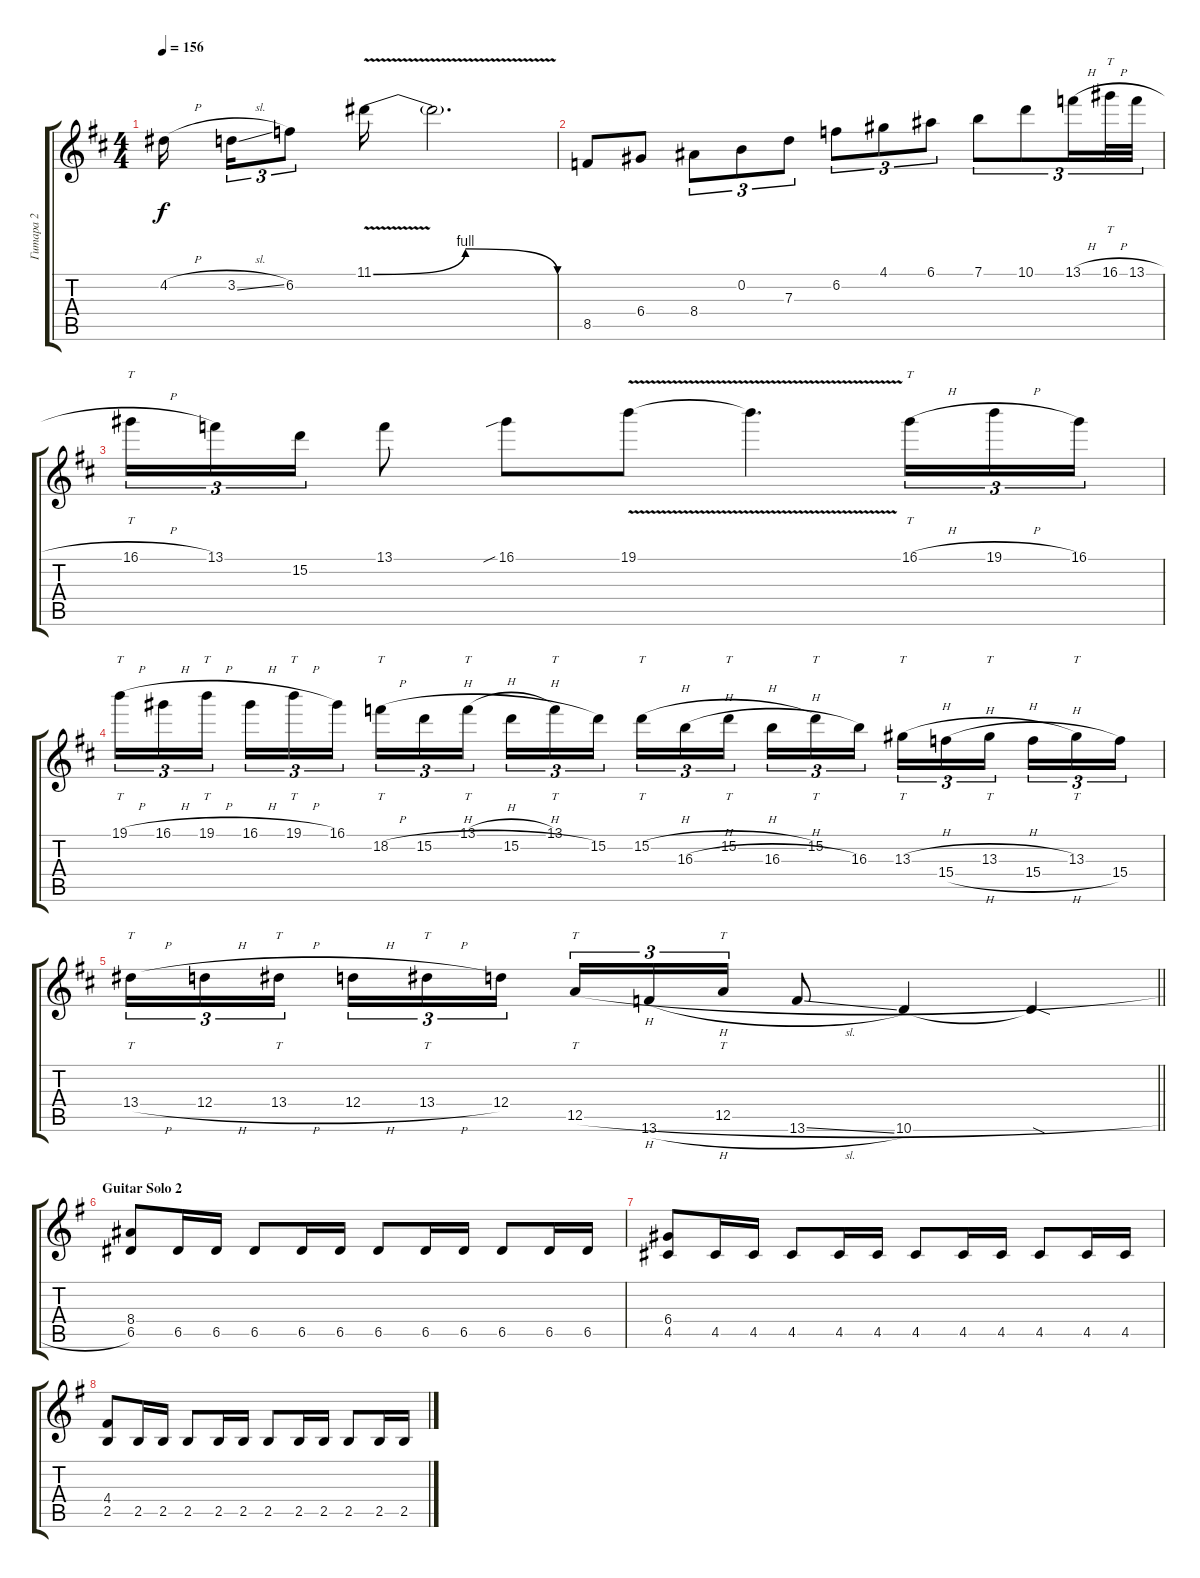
\track ("Гитара 2" "Гитара 2") {instrument distortionguitar}
\staff {score tabs}
\tuning (E4 B3 G3 D3 A2 E2) {hide}
\ts (4 4)
\tempo 156
\clef g2
\ks bminor
4.2{h}.16{dy f beam splitsecondary} 3.2{sl}.16{tu (3 2)} 6.2.8{tu (3 2)} 11.1{be (bendrelease 0 0 22 4 40 4 60 0) v}.16 11.1{t}.2{d} |
8.5.8 6.4.8 8.4.8{tu (3 2)} 0.2.8{tu (3 2)} 7.3.8{tu (3 2)} 6.2.8{tu (3 2)} 4.1.8{tu (3 2)} 6.1.8{tu (3 2)} 7.1.8{tu (3 2)} 10.1.8{tu (3 2)} 13.1{h}.16{tu (3 2)} 16.1{h}.32{tt tu (3 2)} 13.1{h}.32{tu (3 2)} |
16.1{h}.16{tt tu (3 2)} 13.1.16{tu (3 2)} 15.2.16{tu (3 2)} 13.1.8 16.1{sib}.8 19.1{v}.8 19.1{t}.4{d} 16.1{h}.16{tt tu (3 2)} 19.1{h}.16{tu (3 2)} 16.1.16{tu (3 2)} |
19.1{h}.16{tt tu (3 2)} 16.1{h}.16{tu (3 2)} 19.1{h}.16{tt tu (3 2) beam splitsecondary} 16.1{h}.16{tu (3 2)} 19.1{h}.16{tt tu (3 2)} 16.1.16{tu (3 2)} 18.2{h}.16{tt tu (3 2)} 15.2{h}.16{tu (3 2)} 13.1{h}.16{tt tu (3 2) beam splitsecondary} 15.2{h}.16{tu (3 2)} 13.1.16{tt tu (3 2)} 15.2.16{tu (3 2)} 15.2{h}.16{tt tu (3 2)} 16.3{h}.16{tu (3 2)} 15.2{h}.16{tt tu (3 2) beam splitsecondary} 16.3{h}.16{tu (3 2)} 15.2.16{tt tu (3 2)} 16.3.16{tu (3 2)} 13.3{h}.16{tt tu (3 2)} 15.4{h}.16{tu (3 2)} 13.3{h}.16{tt tu (3 2) beam splitsecondary} 15.4{h}.16{tu (3 2)} 13.3.16{tt tu (3 2)} 15.4.16{tu (3 2)} |
\barLineRight lightlight
13.4{h}.16{tt tu (3 2)} 12.4{h}.16{tu (3 2)} 13.4{h}.16{tt tu (3 2) beam splitsecondary} 12.4{h}.16{tu (3 2)} 13.4{h}.16{tt tu (3 2)} 12.4.16{tu (3 2)} 12.5{h}.16{tt tu (3 2)} 13.6{h}.16{tu (3 2)} 12.5{h}.16{tt tu (3 2)} 13.6{sl}.8 10.6.4 10.6{sod t}.4 |
\section ("" "Guitar Solo 2")
\ks eminor
(8.4 6.5).8 6.5.16 6.5.16 6.5.8 6.5.16 6.5.16 6.5.8 6.5.16 6.5.16 6.5.8 6.5.16 6.5.16 |
(6.4 4.5).8 4.5.16 4.5.16 4.5.8 4.5.16 4.5.16 4.5.8 4.5.16 4.5.16 4.5.8 4.5.16 4.5.16 |
(4.4 2.5).8 2.5.16 2.5.16 2.5.8 2.5.16 2.5.16 2.5.8 2.5.16 2.5.16 2.5.8 2.5.16 2.5.16
